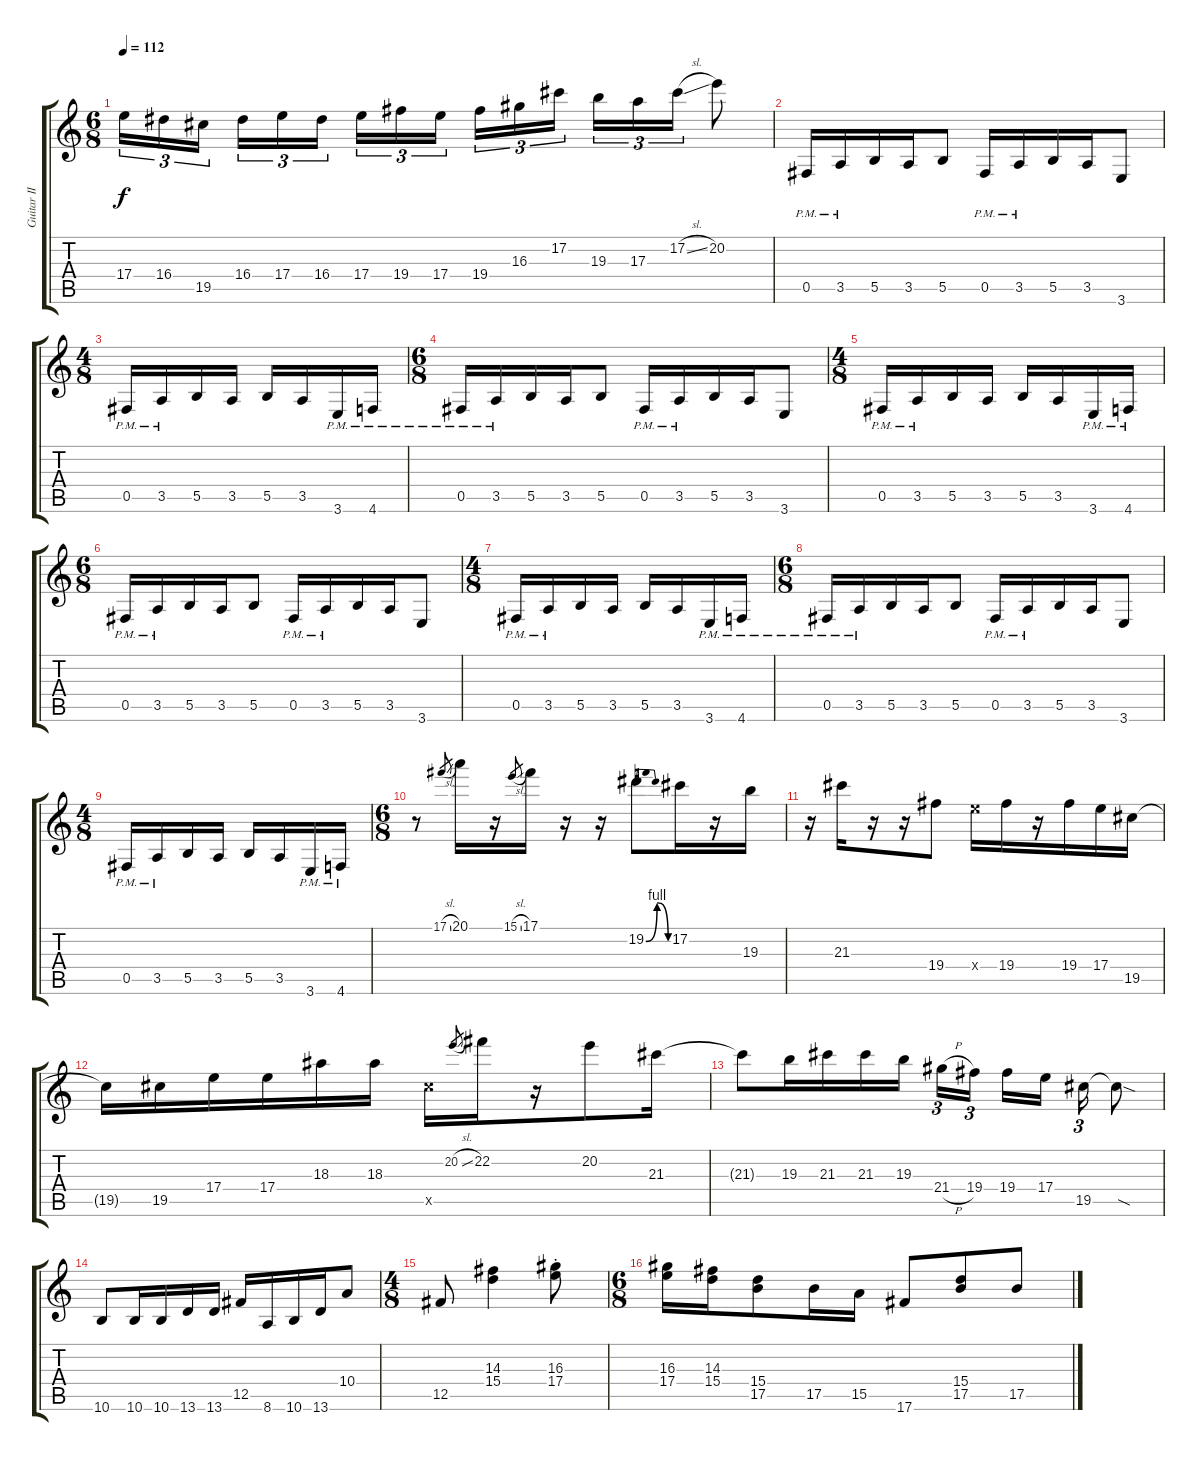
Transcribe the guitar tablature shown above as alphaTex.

\track ("Guitar II" "Guitar II") {instrument distortionguitar}
\staff {score tabs}
\tuning (Db4 Ab3 E3 B2 Gb2 Db2) {hide}
\ts (6 8)
\tempo 112
\clef g2
\ks c
17.4.16{tu (3 2) dy f} 16.4.16{tu (3 2)} 19.5.16{tu (3 2)} 16.4.16{tu (3 2)} 17.4.16{tu (3 2)} 16.4.16{tu (3 2)} 17.4.16{tu (3 2)} 19.4.16{tu (3 2)} 17.4.16{tu (3 2)} 19.4.16{tu (3 2)} 16.3.16{tu (3 2)} 17.2.16{tu (3 2)} 19.3.16{tu (3 2)} 17.3.16{tu (3 2)} 17.2{sl}.16{tu (3 2)} 20.2.8 |
0.5{pm}.16 3.5{pm}.16 5.5.16 3.5.16 5.5.8 0.5{pm}.16 3.5{pm}.16 5.5.16 3.5.16 3.6.8 |
\ts (4 8)
0.5{pm}.16 3.5{pm}.16 5.5.16 3.5.16 5.5.16 3.5.16 3.6{pm}.16 4.6{pm}.16 |
\ts (6 8)
0.5{pm}.16 3.5{pm}.16 5.5.16 3.5.16 5.5.8 0.5{pm}.16 3.5{pm}.16 5.5.16 3.5.16 3.6.8 |
\ts (4 8)
0.5{pm}.16 3.5{pm}.16 5.5.16 3.5.16 5.5.16 3.5.16 3.6{pm}.16 4.6{pm}.16 |
\ts (6 8)
0.5{pm}.16 3.5{pm}.16 5.5.16 3.5.16 5.5.8 0.5{pm}.16 3.5{pm}.16 5.5.16 3.5.16 3.6.8 |
\ts (4 8)
0.5{pm}.16 3.5{pm}.16 5.5.16 3.5.16 5.5.16 3.5.16 3.6{pm}.16 4.6{pm}.16 |
\ts (6 8)
0.5{pm}.16 3.5{pm}.16 5.5.16 3.5.16 5.5.8 0.5{pm}.16 3.5{pm}.16 5.5.16 3.5.16 3.6.8 |
\ts (4 8)
0.5{pm}.16 3.5{pm}.16 5.5.16 3.5.16 5.5.16 3.5.16 3.6{pm}.16 4.6{pm}.16 |
\ts (6 8)
r.8 17.1{sl}.8{gr} 20.1.16 r.16 15.1{sl}.8{gr} 17.1.16 r.16 r.16 19.2{be (bendrelease 0 0 30 4 30 4 60 0)}.8 17.2.16 r.16 19.3.16 |
r.16 21.3.16 r.16 r.16 19.4.8 17.4{x}.16 19.4.16 r.16 19.4.16 17.4.16 19.5.16 |
19.5{t}.16 19.5.16 17.4.16 17.4.16 18.3.16 18.3.16 19.5{x}.16 20.2{sl}.8{gr} 22.2.16 r.16 20.2.8 21.3.16 |
21.3{t}.8 19.3.16 21.3.16 21.3.16 19.3.16 21.4{h}.16{tu (3 2)} 19.4.16{tu (3 2)} 19.4.16 17.4.16 19.5.16{tu (3 2)} 19.5{sod t}.8 |
10.6.8 10.6.16 10.6.16 13.6.16 13.6.16 12.5.16 8.6.16 10.6.16 13.6.16 10.4.8 |
\ts (4 8)
12.5.8 (14.3 15.4).4 (16.3{st} 17.4{st}).8 |
\ts (6 8)
(16.3 17.4).16 (14.3 15.4).16 (15.4 17.5).8 17.5.16 15.5.16 17.6.8 (15.4 17.5).8 17.5.8
